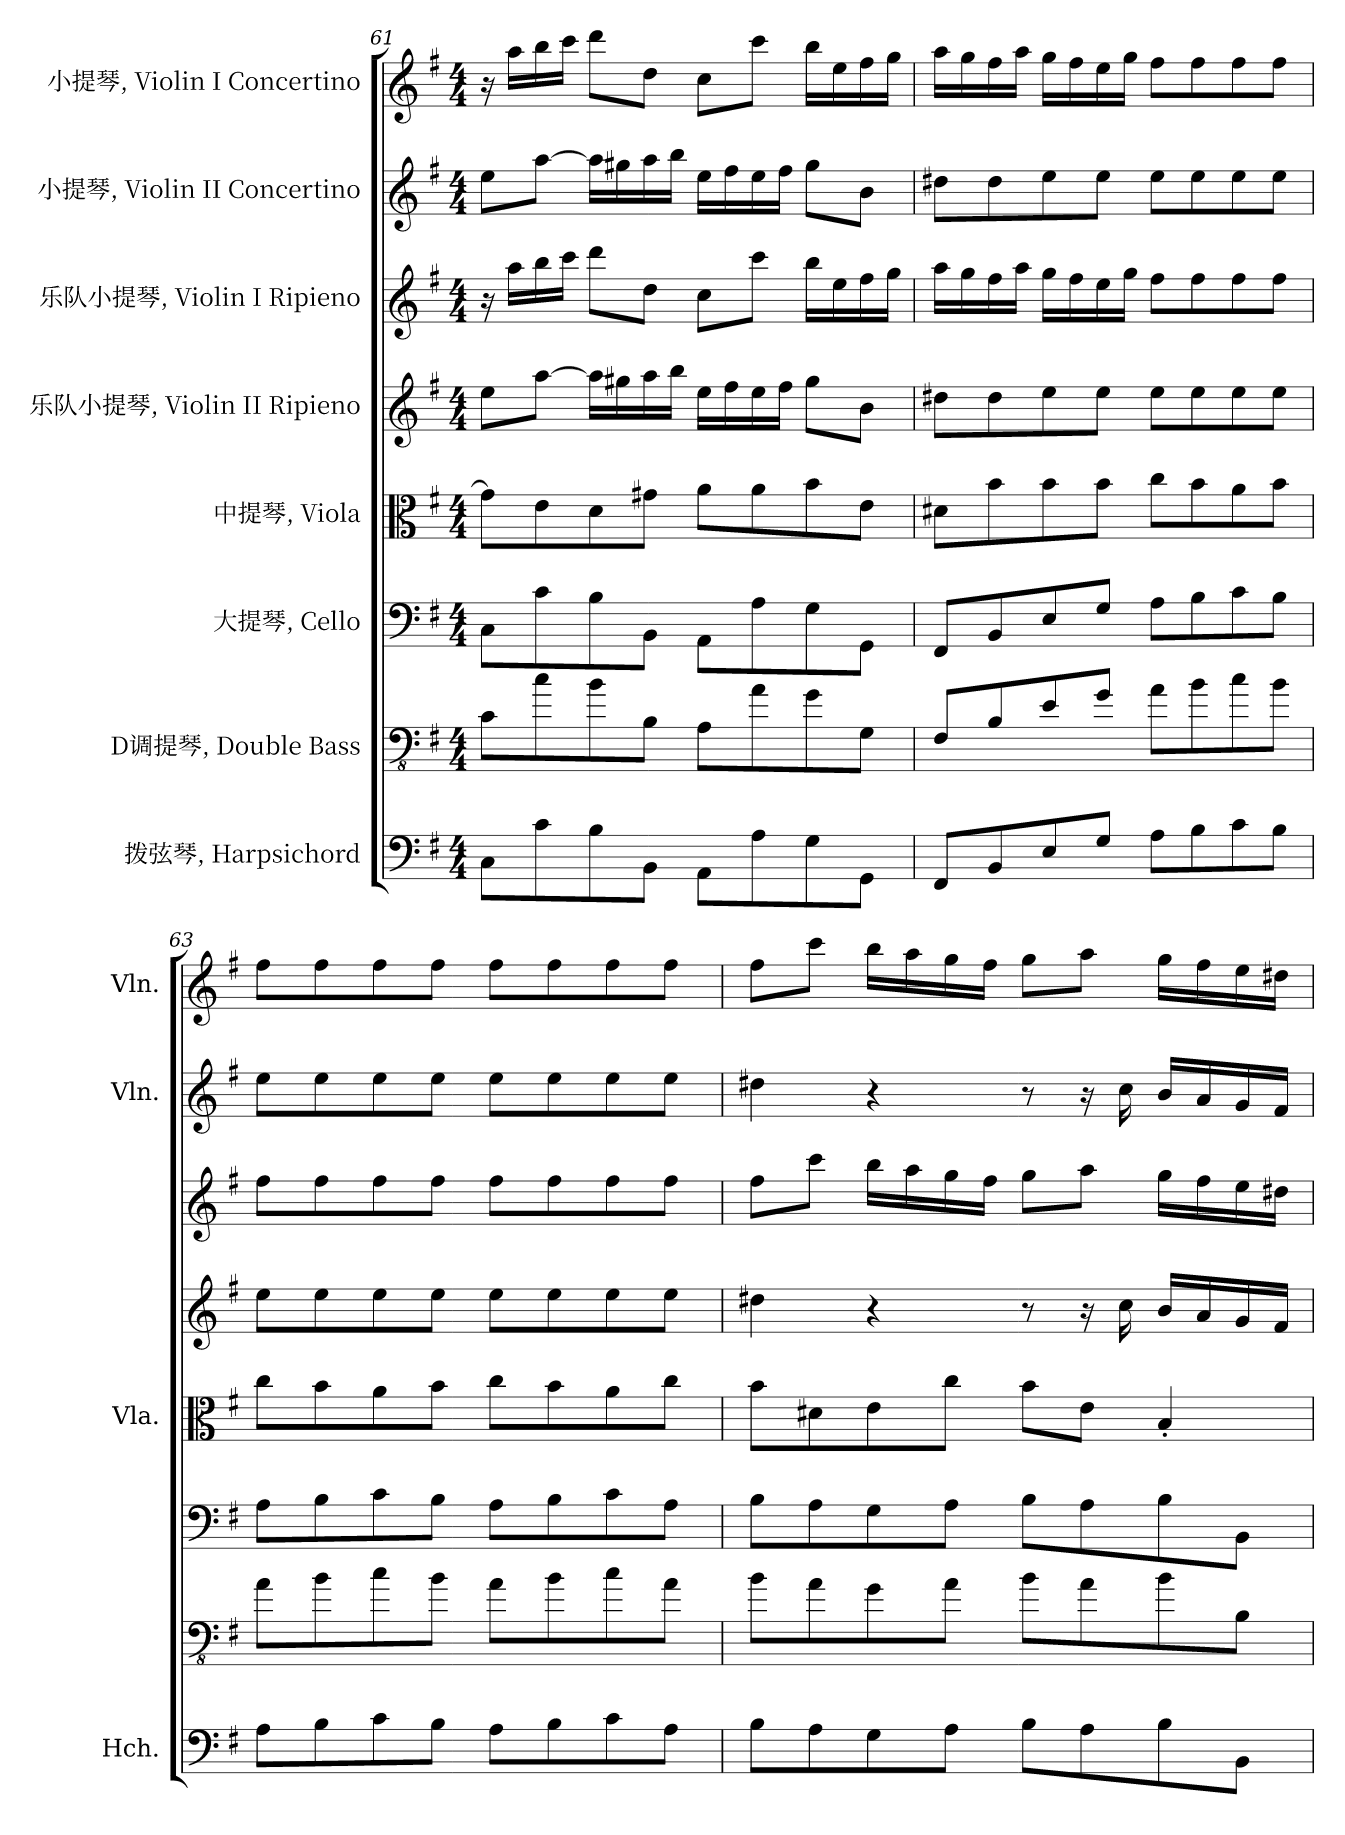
**kern	**kern	**kern	**kern	**kern	**kern	**kern	**kern
*part8	*part7	*part6	*part5	*part4	*part3	*part2	*part1
*staff8	*staff7	*staff6	*staff5	*staff4	*staff3	*staff2	*staff1
*I"拨弦琴, Harpsichord	*I"D调提琴, Double Bass	*I"大提琴, Cello	*I"中提琴, Viola	*I"乐队小提琴, Violin II Ripieno	*I"乐队小提琴, Violin  I Ripieno	*I"小提琴, Violin II Concertino	*I"小提琴, Violin  I Concertino
*I'Hch.	*	*	*I'Vla.	*	*	*I'Vln.	*I'Vln.
!!LO:PB:g=z
*clefF4	*clefFv4	*clefF4	*clefC3	*clefG2	*clefG2	*clefG2	*clefG2
*	*ITrd7c12	*	*	*	*	*	*
*k[f#]	*k[f#]	*k[f#]	*k[f#]	*k[f#]	*k[f#]	*k[f#]	*k[f#]
*M4/4	*M4/4	*M4/4	*M4/4	*M4/4	*M4/4	*M4/4	*M4/4
=61	=61	=61	=61	=61	=61	=61	=61
8C\L	8CC\L	8C\L	8g\L]	8ee\L	16r	8ee\L	16r
.	.	.	.	.	16aa\LL	.	16aa\LL
8c\	8C\	8c\	8e\	[8aa\J	16bb\	[8aa\J	16bb\
.	.	.	.	.	16ccc\JJ	.	16ccc\JJ
8B\	8BB\	8B\	8d\	16aa\LL]	8ddd\L	16aa\LL]	8ddd\L
.	.	.	.	16gg#X\	.	16gg#X\	.
8BB\J	8BBB\J	8BB\J	8g#X\J	16aa\	8dd\J	16aa\	8dd\J
.	.	.	.	16bb\JJ	.	16bb\JJ	.
8AA\L	8AAA\L	8AA\L	8a\L	16ee\LL	8cc\L	16ee\LL	8cc\L
.	.	.	.	16ff#\	.	16ff#\	.
8A\	8AA\	8A\	8a\	16ee\	8ccc\J	16ee\	8ccc\J
.	.	.	.	16ff#\JJ	.	16ff#\JJ	.
8G\	8GG\	8G\	8b\	8gg#\L	16bb\LL	8gg#\L	16bb\LL
.	.	.	.	.	16ee\	.	16ee\
8GG\J	8GGG\J	8GG\J	8e\J	8b\J	16ff#\	8b\J	16ff#\
.	.	.	.	.	16gg\JJ	.	16gg\JJ
=62	=62	=62	=62	=62	=62	=62	=62
8FF#/L	8FFF#/L	8FF#/L	8d#X\L	8dd#X\L	16aa\LL	8dd#X\L	16aa\LL
.	.	.	.	.	16gg\	.	16gg\
8BB/	8BBB/	8BB/	8b\	8dd#\	16ff#\	8dd#\	16ff#\
.	.	.	.	.	16aa\JJ	.	16aa\JJ
8E/	8EE/	8E/	8b\	8ee\	16gg\LL	8ee\	16gg\LL
.	.	.	.	.	16ff#\	.	16ff#\
8G/J	8GG/J	8G/J	8b\J	8ee\J	16ee\	8ee\J	16ee\
.	.	.	.	.	16gg\JJ	.	16gg\JJ
8A\L	8AA\L	8A\L	8cc\L	8ee\L	8ff#\L	8ee\L	8ff#\L
8B\	8BB\	8B\	8b\	8ee\	8ff#\	8ee\	8ff#\
8c\	8C\	8c\	8a\	8ee\	8ff#\	8ee\	8ff#\
8B\J	8BB\J	8B\J	8b\J	8ee\J	8ff#\J	8ee\J	8ff#\J
=63	=63	=63	=63	=63	=63	=63	=63
8A\L	8AA\L	8A\L	8cc\L	8ee\L	8ff#\L	8ee\L	8ff#\L
8B\	8BB\	8B\	8b\	8ee\	8ff#\	8ee\	8ff#\
8c\	8C\	8c\	8a\	8ee\	8ff#\	8ee\	8ff#\
8B\J	8BB\J	8B\J	8b\J	8ee\J	8ff#\J	8ee\J	8ff#\J
8A\L	8AA\L	8A\L	8cc\L	8ee\L	8ff#\L	8ee\L	8ff#\L
8B\	8BB\	8B\	8b\	8ee\	8ff#\	8ee\	8ff#\
8c\	8C\	8c\	8a\	8ee\	8ff#\	8ee\	8ff#\
8A\J	8AA\J	8A\J	8cc\J	8ee\J	8ff#\J	8ee\J	8ff#\J
!!LO:PB:g=z
=64	=64	=64	=64	=64	=64	=64	=64
8B\L	8BB\L	8B\L	8b\L	4dd#X\	8ff#\L	4dd#X\	8ff#\L
8A\	8AA\	8A\	8d#X\	.	8ccc\J	.	8ccc\J
8G\	8GG\	8G\	8e\	4r	16bb\LL	4r	16bb\LL
.	.	.	.	.	16aa\	.	16aa\
8A\J	8AA\J	8A\J	8cc\J	.	16gg\	.	16gg\
.	.	.	.	.	16ff#\JJ	.	16ff#\JJ
8B\L	8BB\L	8B\L	8b\L	8r	8gg\L	8r	8gg\L
8A\	8AA\	8A\	8e\J	16r	8aa\J	16r	8aa\J
.	.	.	.	16cc\	.	16cc\	.
8B\	8BB\	8B\	4B'/	16b/LL	16gg\LL	16b/LL	16gg\LL
.	.	.	.	16a/	16ff#\	16a/	16ff#\
8BB\J	8BBB\J	8BB\J	.	16g/	16ee\	16g/	16ee\
.	.	.	.	16f#/JJ	16dd#X\JJ	16f#/JJ	16dd#X\JJ
=	=	=	=	=	=	=	=
*-	*-	*-	*-	*-	*-	*-	*-
